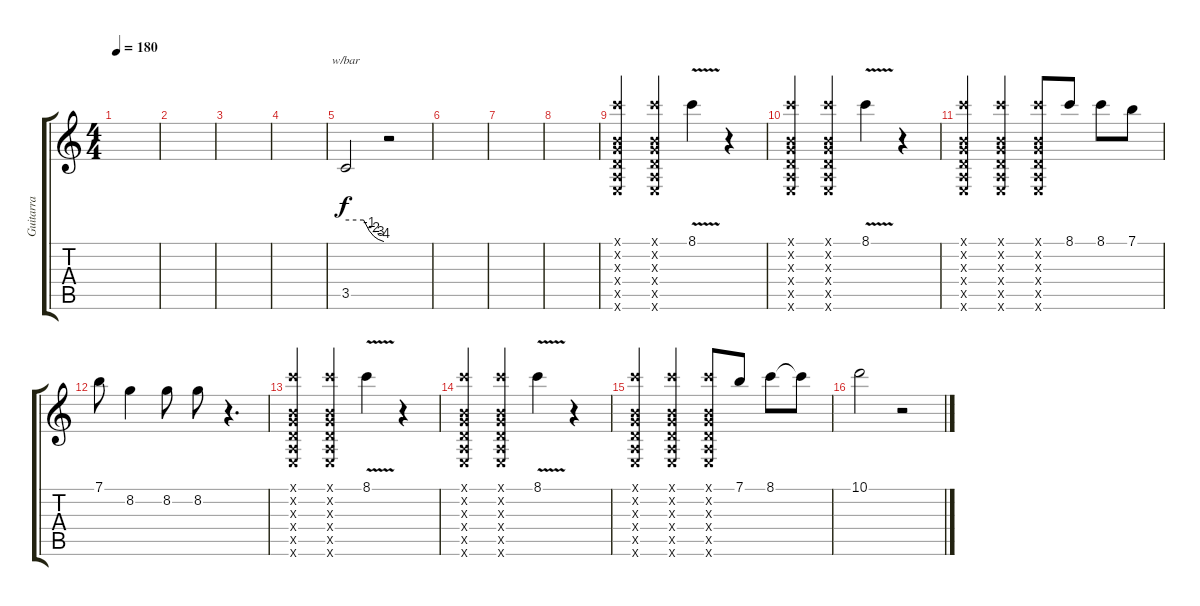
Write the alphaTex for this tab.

\track ("Guitarra" "Guitarra") {instrument overdrivenguitar}
\staff {score tabs}
\tuning (E4 B3 G3 D3 A2 E2) {hide}
\ts (4 4)
\tempo 180
\clef g2
\ks c
|
|
|
|
3.5.2{tbe (custom default 0 0 28 0 37 -4 44 -8 51 -12 60 -16)} r.2 |
|
|
|
(8.1{x} 0.2{x} 0.3{x} 0.4{x} 0.5{x} 0.6{x}).4 (8.1{x} 0.2{x} 0.3{x} 0.4{x} 0.5{x} 0.6{x}).4 8.1{v}.4 r.4 |
(8.1{x} 0.2{x} 0.3{x} 0.4{x} 0.5{x} 0.6{x}).4 (8.1{x} 0.2{x} 0.3{x} 0.4{x} 0.5{x} 0.6{x}).4 8.1{v}.4 r.4 |
(8.1{x} 0.2{x} 0.3{x} 0.4{x} 0.5{x} 0.6{x}).4 (8.1{x} 0.2{x} 0.3{x} 0.4{x} 0.5{x} 0.6{x}).4 (8.1{x} 0.2{x} 0.3{x} 0.4{x} 0.5{x} 0.6{x}).8 8.1.8 8.1.8 7.1.8 |
7.1.8 8.2.4 8.2.8 8.2.8 r.4{d} |
(8.1{x} 0.2{x} 0.3{x} 0.4{x} 0.5{x} 0.6{x}).4 (8.1{x} 0.2{x} 0.3{x} 0.4{x} 0.5{x} 0.6{x}).4 8.1{v}.4 r.4 |
(8.1{x} 0.2{x} 0.3{x} 0.4{x} 0.5{x} 0.6{x}).4 (8.1{x} 0.2{x} 0.3{x} 0.4{x} 0.5{x} 0.6{x}).4 8.1{v}.4 r.4 |
(8.1{x} 0.2{x} 0.3{x} 0.4{x} 0.5{x} 0.6{x}).4 (8.1{x} 0.2{x} 0.3{x} 0.4{x} 0.5{x} 0.6{x}).4 (8.1{x} 0.2{x} 0.3{x} 0.4{x} 0.5{x} 0.6{x}).8 7.1.8 8.1.8 8.1{t}.8 |
10.1.2 r.2
